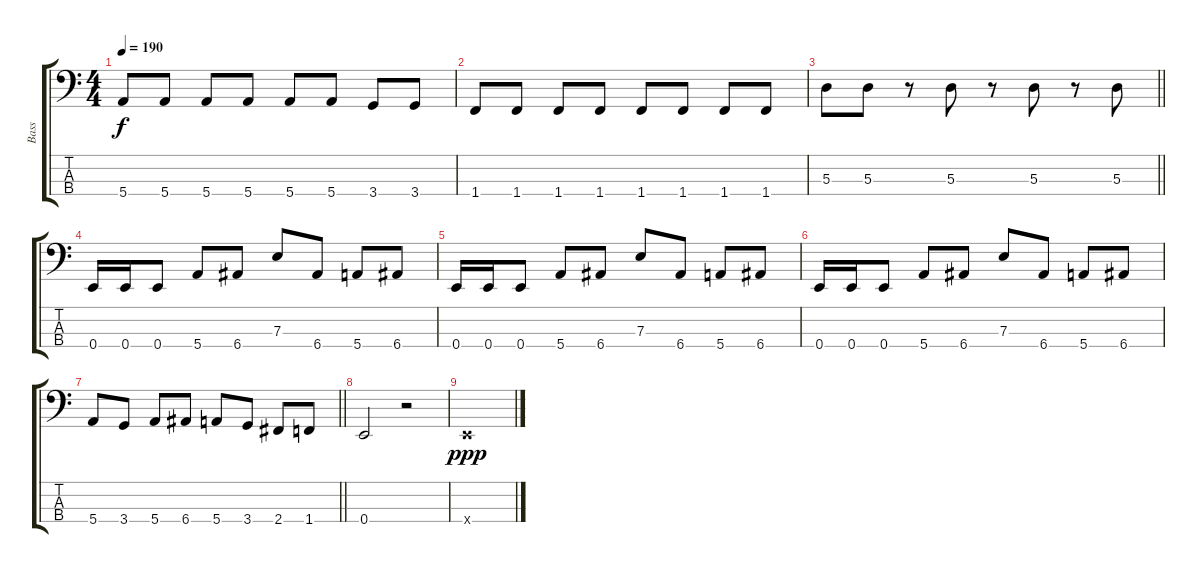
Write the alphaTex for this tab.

\track ("Bass" "Bass") {instrument electricbasspick}
\staff {score tabs}
\tuning (G2 D2 A1 E1) {hide}
\ts (4 4)
\tempo 190
\clef f4
\ks c
5.4.8{dy f} 5.4.8 5.4.8 5.4.8 5.4.8 5.4.8 3.4.8 3.4.8 |
1.4.8 1.4.8 1.4.8 1.4.8 1.4.8 1.4.8 1.4.8 1.4.8 |
\barLineRight lightlight
5.3.8 5.3.8 r.8 5.3.8 r.8 5.3.8 r.8 5.3.8 |
\section ("" "")
0.4.16 0.4.16 0.4.8 5.4.8 6.4.8 7.3.8 6.4.8 5.4.8 6.4.8 |
0.4.16 0.4.16 0.4.8 5.4.8 6.4.8 7.3.8 6.4.8 5.4.8 6.4.8 |
0.4.16 0.4.16 0.4.8 5.4.8 6.4.8 7.3.8 6.4.8 5.4.8 6.4.8 |
\barLineRight lightlight
5.4.8 3.4.8 5.4.8 6.4.8 5.4.8 3.4.8 2.4.8 1.4.8 |
0.4.2 r.2 |
0.4{x}.1{dy ppp}
